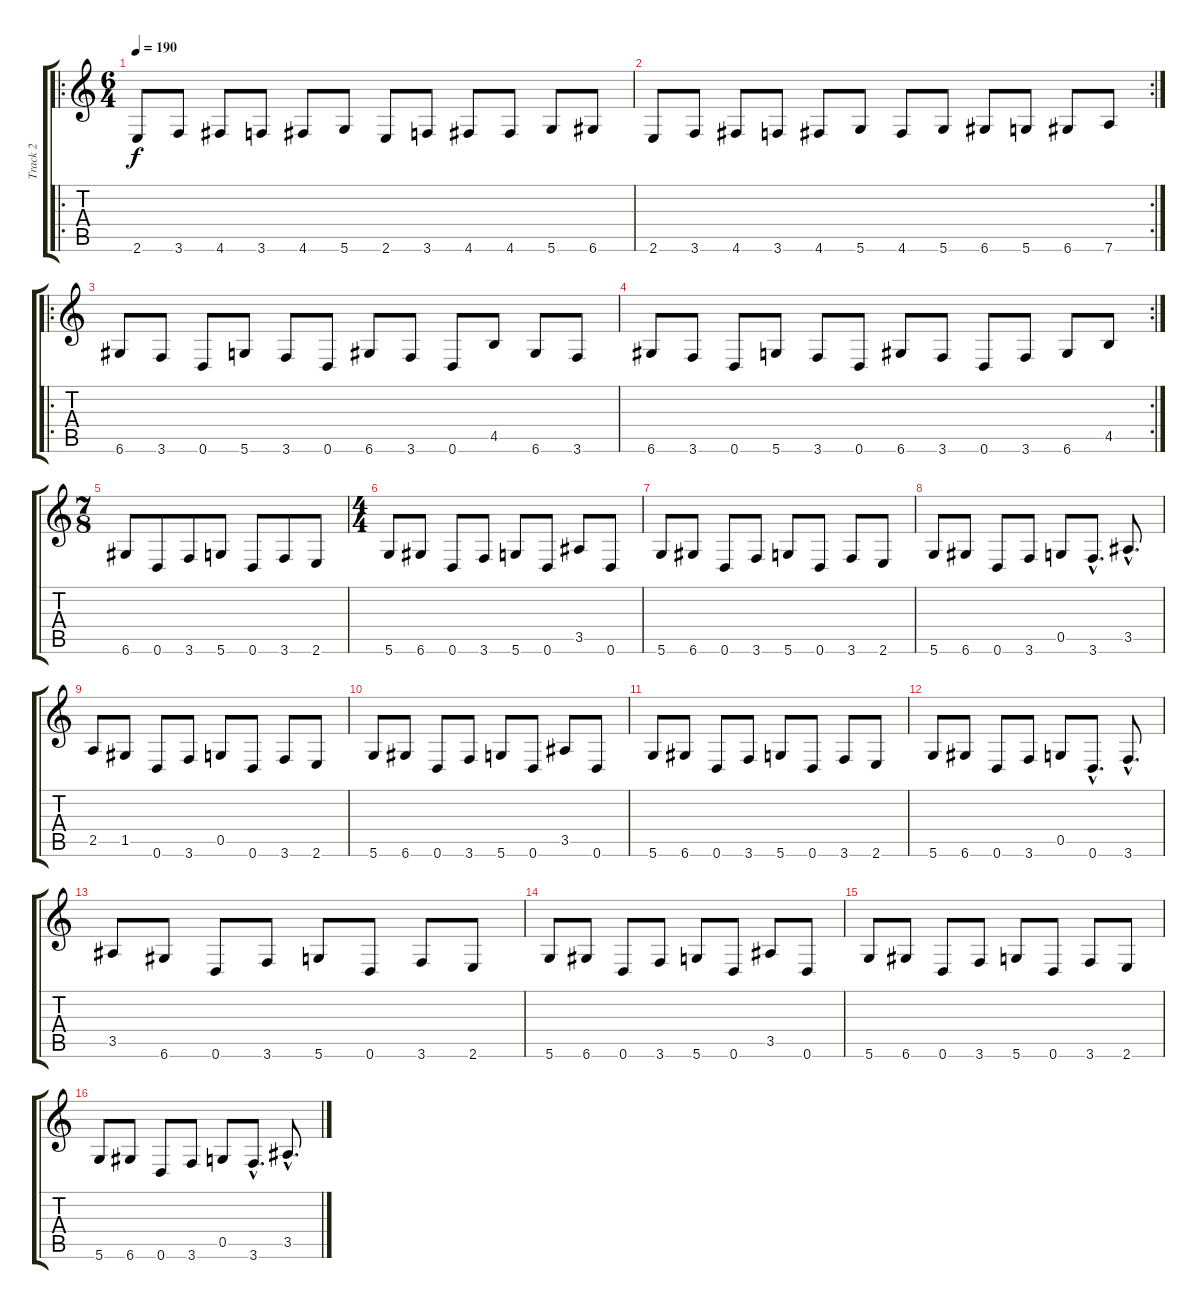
\track ("Track 2" "Track 2") {instrument distortionguitar}
\staff {score tabs}
\tuning (D4 A3 F3 C3 G2 D2) {hide}
\ro
\ts (6 4)
\tempo 190
\clef g2
\ks c
2.6.8{dy f} 3.6.8 4.6.8 3.6.8 4.6.8 5.6.8 2.6.8 3.6.8 4.6.8 4.6.8 5.6.8 6.6.8 |
\rc 2
2.6.8 3.6.8 4.6.8 3.6.8 4.6.8 5.6.8 4.6.8 5.6.8 6.6.8 5.6.8 6.6.8 7.6.8 |
\ro
6.6.8 3.6.8 0.6.8 5.6.8 3.6.8 0.6.8 6.6.8 3.6.8 0.6.8 4.5.8 6.6.8 3.6.8 |
\rc 2
6.6.8 3.6.8 0.6.8 5.6.8 3.6.8 0.6.8 6.6.8 3.6.8 0.6.8 3.6.8 6.6.8 4.5.8 |
\ts (7 8)
6.6.8 0.6.8 3.6.8 5.6.8 0.6.8 3.6.8 2.6.8 |
\ts (4 4)
5.6.8 6.6.8 0.6.8 3.6.8 5.6.8 0.6.8 3.5.8 0.6.8 |
5.6.8 6.6.8 0.6.8 3.6.8 5.6.8 0.6.8 3.6.8 2.6.8 |
5.6.8 6.6.8 0.6.8 3.6.8 0.5.8 3.6{hac}.8{d} 3.5{hac}.8{d} |
2.5.8 1.5.8 0.6.8 3.6.8 0.5.8 0.6.8 3.6.8 2.6.8 |
5.6.8 6.6.8 0.6.8 3.6.8 5.6.8 0.6.8 3.5.8 0.6.8 |
5.6.8 6.6.8 0.6.8 3.6.8 5.6.8 0.6.8 3.6.8 2.6.8 |
5.6.8 6.6.8 0.6.8 3.6.8 0.5.8 0.6{hac}.8{d} 3.6{hac}.8{d} |
3.5.8 6.6.8 0.6.8 3.6.8 5.6.8 0.6.8 3.6.8 2.6.8 |
5.6.8 6.6.8 0.6.8 3.6.8 5.6.8 0.6.8 3.5.8 0.6.8 |
5.6.8 6.6.8 0.6.8 3.6.8 5.6.8 0.6.8 3.6.8 2.6.8 |
5.6.8 6.6.8 0.6.8 3.6.8 0.5.8 3.6{hac}.8{d} 3.5{hac}.8{d}
